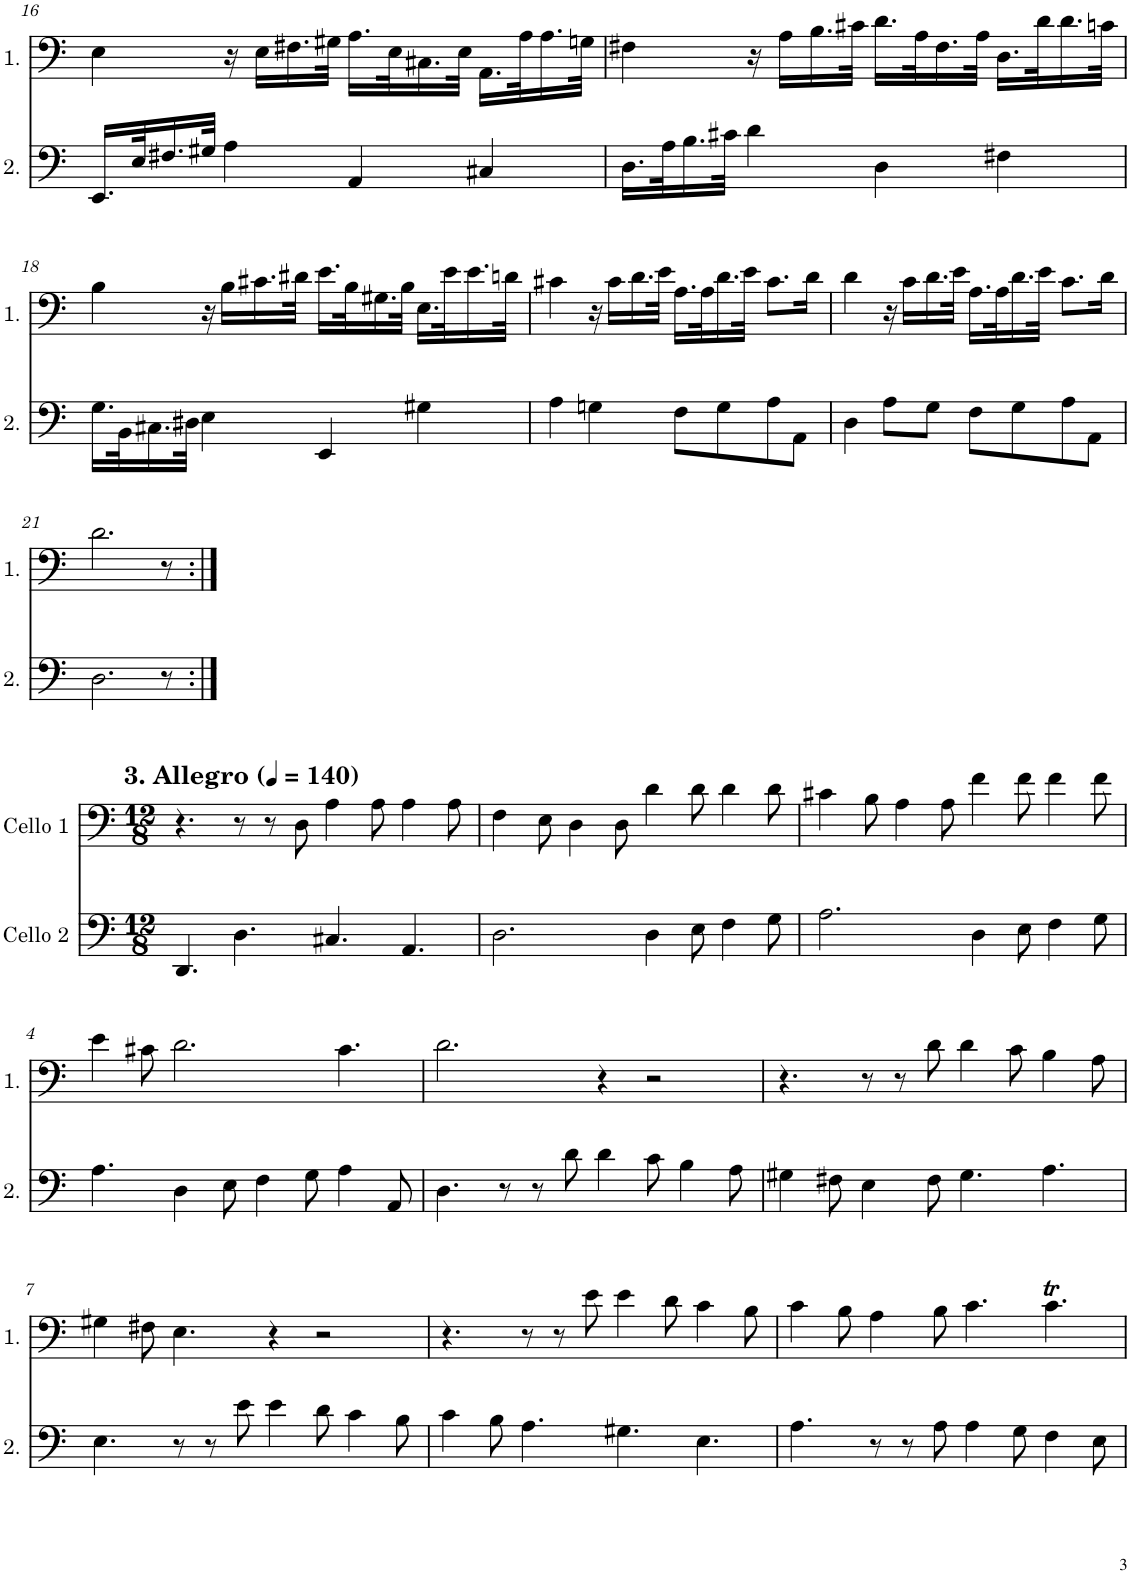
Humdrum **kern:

**kern	**kern
*part2	*part1
*staff2	*staff1
*I"Cello 2	*I"Cello 1
!!LO:PB:g=z
*clefF4	*clefF4
*k[]	*k[]
*M4/4	*M4/4
*met(c)	*met(c)
=16	=16
16.EE/LL	4E\
32E/K	.
16.F#X/	.
32G#X/JJk	.
4A\	16r
.	16E\LL
.	16.F#X\
.	32G#X\JJk
4AA/	16.A\LL
.	32E\K
.	16.C#X\
.	32E\JJk
4C#X/	16.AA\LL
.	32A\K
.	16.A\
.	32Gn\JJk
=17	=17
16.D\LL	4F#X\
32A\K	.
16.B\	.
32c#X\JJk	.
4d\	16r
.	16A\LL
.	16.B\
.	32c#X\JJk
4D\	16.d\LL
.	32A\K
.	16.F#\
.	32A\JJk
4F#X\	16.D\LL
.	32d\K
.	16.d\
.	32cn\JJk
!!LO:LB:g=z
=18	=18
16.G\LL	4B\
32BB\K	.
16.C#X\	.
32D#X\JJk	.
4E\	16r
.	16B\LL
.	16.c#X\
.	32d#X\JJk
4EE/	16.e\LL
.	32B\K
.	16.G#X\
.	32B\JJk
4G#X\	16.E\LL
.	32e\K
.	16.e\
.	32dn\JJk
=19	=19
4A\	4c#X\
4Gn\	16r
.	16c#\LL
.	16.d\
.	32e\JJk
8F\L	16.A\LL
.	32A\K
8G\	16.d\
.	32e\JJk
8A\	8.c#\L
8AA\J	.
.	16d\Jk
=20	=20
4D\	4d\
8A\L	16r
.	16c\LL
8G\J	16.d\
.	32e\JJk
8F\L	16.A\LL
.	32A\K
8G\	16.d\
.	32e\JJk
8A\	8.c\L
8AA\J	.
.	16d\Jk
!!LO:LB:g=z
=21	=21
2.D\	2.d\
8r	8r
!!LO:LB:g=z
=1:|!	=1:|!
*M12/8	*M12/8
*	*MM140
!	!LO:TX:a:B:t=3. Allegro
4.DD/	4.r
4.D\	8r
.	8r
.	8D\
4.C#X/	4A\
.	8A\
4.AA/	4A\
.	8A\
=2	=2
2.D\	4F\
.	8E\
.	4D\
.	8D\
4D\	4d\
8E\	8d\
4F\	4d\
8G\	8d\
=3	=3
2.A\	4c#X\
.	8B\
.	4A\
.	8A\
4D\	4f\
8E\	8f\
4F\	4f\
8G\	8f\
!!LO:LB:g=z
=4	=4
4.A\	4e\
.	8c#X\
4D\	2.d\
8E\	.
4F\	.
8G\	.
4A\	4.c#\
8AA/	.
=5	=5
4.D\	2.d\
8r	.
8r	.
8d\	.
4d\	4r
8c\	2r
4B\	.
8A\	.
=6	=6
4G#X\	4.r
8F#X\	.
4E\	8r
.	8r
8F#\	8d\
4.G#\	4d\
.	8c\
4.A\	4B\
.	8A\
!!LO:LB:g=z
=7	=7
4.E\	4G#X\
.	8F#X\
8r	4.E\
8r	.
8e\	.
4e\	4r
8d\	2r
4c\	.
8B\	.
=8	=8
4c\	4.r
8B\	.
4.A\	8r
.	8r
.	8e\
4.G#X\	4e\
.	8d\
4.E\	4c\
.	8B\
=9	=9
4.A\	4c\
.	8B\
8r	4A\
8r	.
8A\	8B\
4A\	4.c\
8G\	.
4F\	4.cT\
8E\	.
=	=
*-	*-
